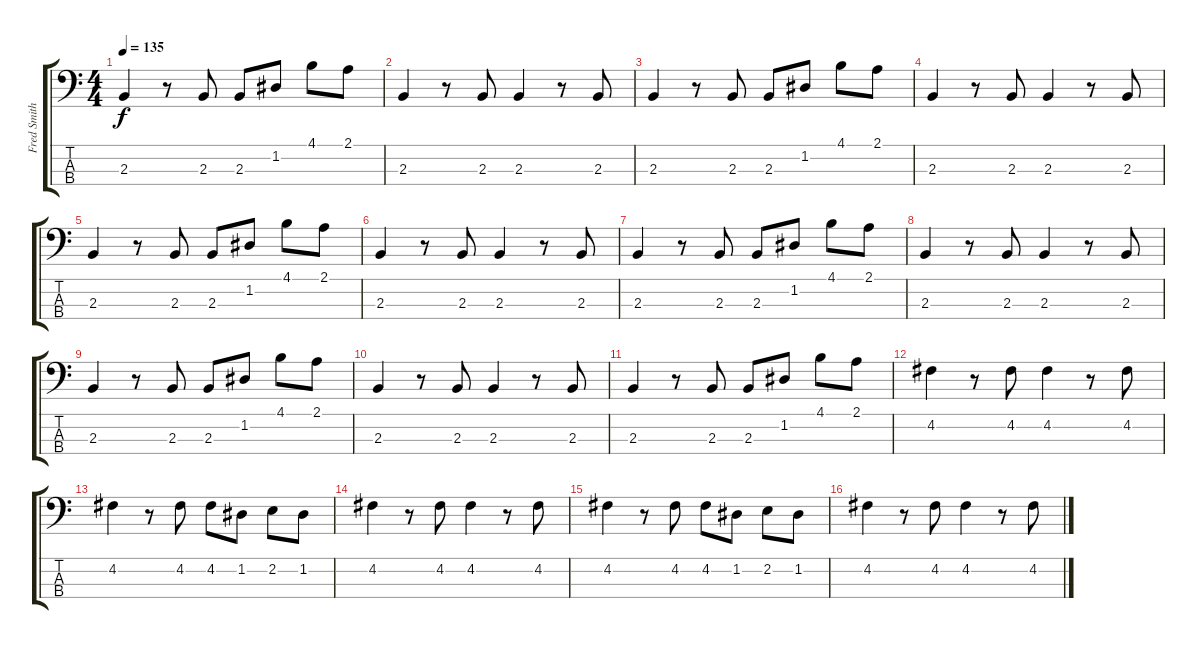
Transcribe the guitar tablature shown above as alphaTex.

\track ("Fred Smith" "Fred Smith") {instrument electricbasspick}
\staff {score tabs}
\tuning (G2 D2 A1 E1) {hide}
\ts (4 4)
\tempo 135
\clef f4
\ks c
2.3.4{dy f} r.8 2.3.8 2.3.8 1.2.8 4.1.8 2.1.8 |
2.3.4 r.8 2.3.8 2.3.4 r.8 2.3.8 |
2.3.4 r.8 2.3.8 2.3.8 1.2.8 4.1.8 2.1.8 |
2.3.4 r.8 2.3.8 2.3.4 r.8 2.3.8 |
2.3.4 r.8 2.3.8 2.3.8 1.2.8 4.1.8 2.1.8 |
2.3.4 r.8 2.3.8 2.3.4 r.8 2.3.8 |
2.3.4 r.8 2.3.8 2.3.8 1.2.8 4.1.8 2.1.8 |
2.3.4 r.8 2.3.8 2.3.4 r.8 2.3.8 |
2.3.4 r.8 2.3.8 2.3.8 1.2.8 4.1.8 2.1.8 |
2.3.4 r.8 2.3.8 2.3.4 r.8 2.3.8 |
2.3.4 r.8 2.3.8 2.3.8 1.2.8 4.1.8 2.1.8 |
4.2.4 r.8 4.2.8 4.2.4 r.8 4.2.8 |
4.2.4 r.8 4.2.8 4.2.8 1.2.8 2.2.8 1.2.8 |
4.2.4 r.8 4.2.8 4.2.4 r.8 4.2.8 |
4.2.4 r.8 4.2.8 4.2.8 1.2.8 2.2.8 1.2.8 |
4.2.4 r.8 4.2.8 4.2.4 r.8 4.2.8
